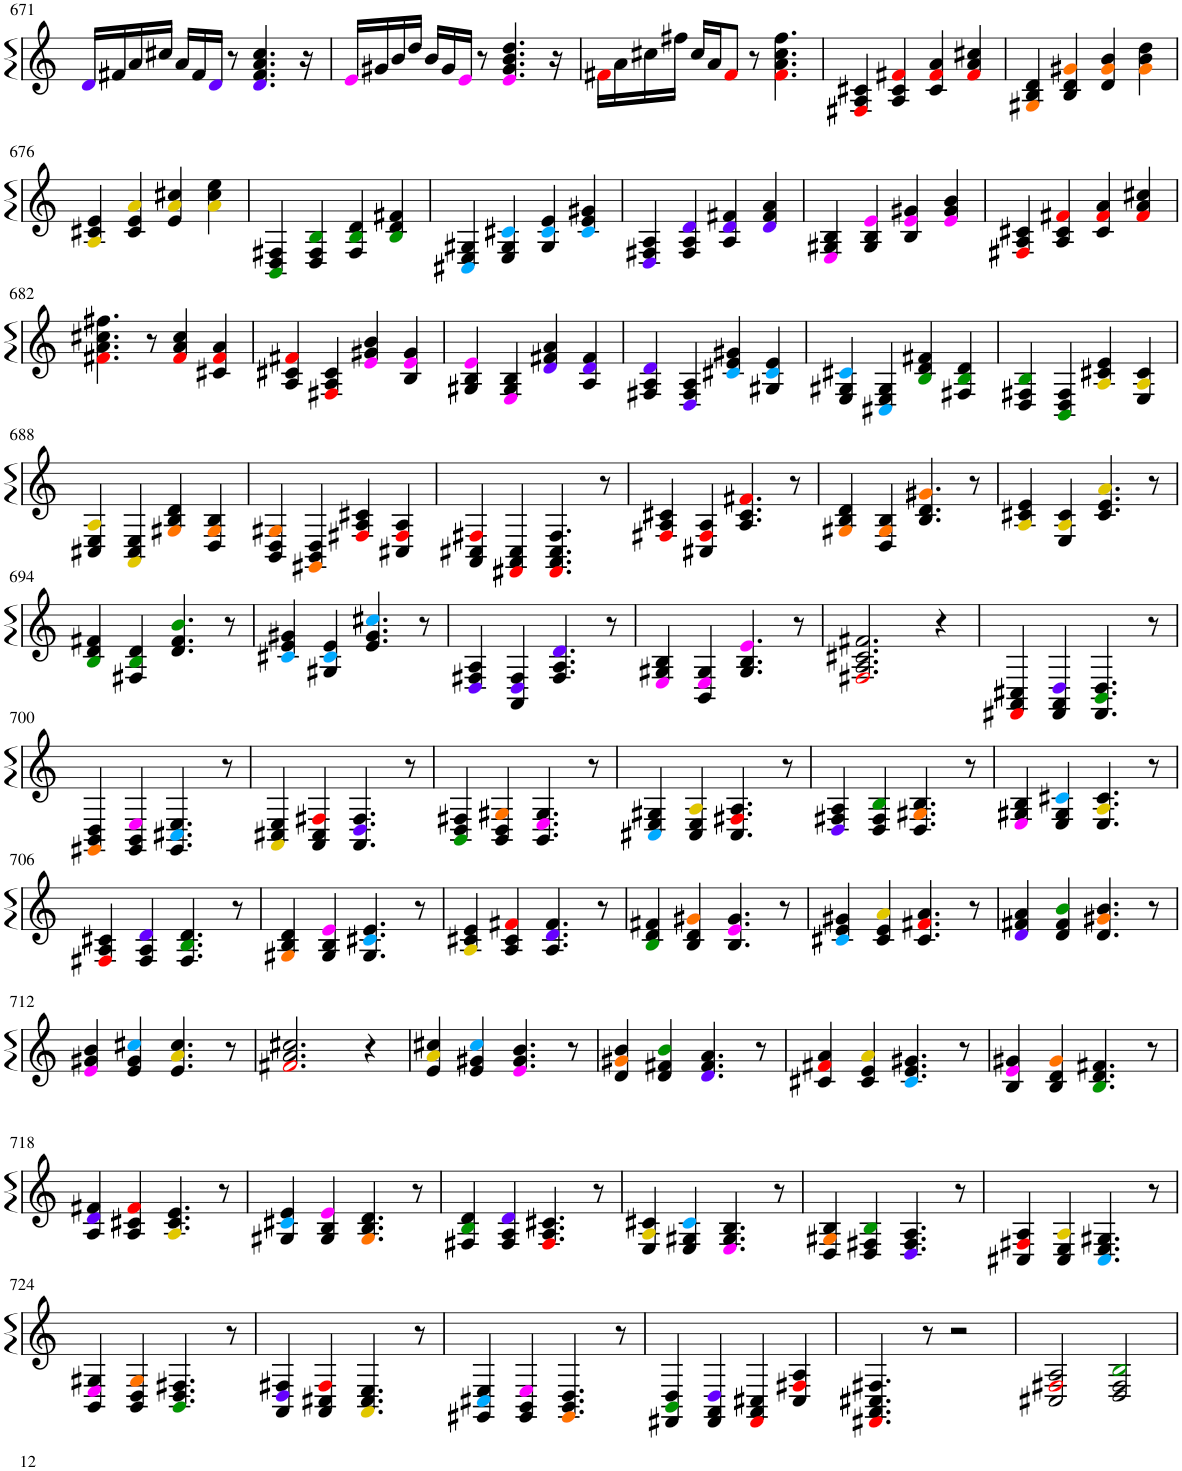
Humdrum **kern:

**kern
*part1
*staff1
*I"Piano
*I'Pno.
!!LO:PB:g=z
*clefG2
*k[]
*M4/4
=671
16di/LL
16f#X/
16a/
16cc#X/JJ
16a/LL
16f#/
16di/JJ
8r
4.di/ 4.f#/ 4.a/ 4.cc#/
16r
=672
16ej/LL
16g#X/
16b/
16dd/JJ
16b/LL
16g#/
16ej/JJ
8r
4.ej/ 4.g#/ 4.b/ 4.dd/
16r
=673
16f#XZ\LL
16a\
16cc#X\
16ff#X\JJ
16cc#/LL
16a/J
8f#Z/J
8r
4.f#Z\ 4.a\ 4.cc#\ 4.ff#\
=674
4F#XZ/ 4A/ 4c#X/
4A/ 4c#/ 4f#XZ/
4c#/ 4f#Z/ 4a/
4f#Z/ 4a/ 4cc#X/
=675
4G#XV/ 4B/ 4d/
4B/ 4d/ 4g#XV/
4d/ 4g#V/ 4b/
4g#V\ 4b\ 4dd\
!!LO:LB:g=z
=676
4AN/ 4c#X/ 4e/
4c#/ 4e/ 4aN/
4e/ 4aN/ 4cc#X/
4aN\ 4cc#\ 4ee\
=677
4BBl/ 4D/ 4F#X/
4D/ 4F#/ 4Bl/
4F#/ 4Bl/ 4d/
4Bl/ 4d/ 4f#X/
=678
4C#X!/ 4E/ 4G#X/
4E/ 4G#/ 4c#X!/
4G#/ 4c#!/ 4e/
4c#!/ 4e/ 4g#X/
=679
4Di/ 4F#X/ 4A/
4F#/ 4A/ 4di/
4A/ 4di/ 4f#X/
4di/ 4f#/ 4a/
=680
4Ej/ 4G#X/ 4B/
4G#/ 4B/ 4ej/
4B/ 4ej/ 4g#X/
4ej/ 4g#/ 4b/
=681
4F#XZ/ 4A/ 4c#X/
4A/ 4c#/ 4f#XZ/
4c#/ 4f#Z/ 4a/
4f#Z/ 4a/ 4cc#X/
!!LO:LB:g=z
=682
4.f#XZ\ 4.a\ 4.cc#X\ 4.ff#X\
8r
4f#Z/ 4a/ 4cc#/
4c#X/ 4f#Z/ 4a/
=683
4A/ 4c#X/ 4f#XZ/
4F#XZ/ 4A/ 4c#/
4ej/ 4g#X/ 4b/
4B/ 4ej/ 4g#/
=684
4G#X/ 4B/ 4ej/
4Ej/ 4G#/ 4B/
4di/ 4f#X/ 4a/
4A/ 4di/ 4f#/
=685
4F#X/ 4A/ 4di/
4Di/ 4F#/ 4A/
4c#X!/ 4e/ 4g#X/
4G#X/ 4c#!/ 4e/
=686
4E/ 4G#X/ 4c#X!/
4C#X!/ 4E/ 4G#/
4Bl/ 4d/ 4f#X/
4F#X/ 4Bl/ 4d/
=687
4D/ 4F#X/ 4Bl/
4BBl/ 4D/ 4F#/
4AN/ 4c#X/ 4e/
4E/ 4AN/ 4c#/
!!LO:LB:g=z
=688
4C#X/ 4E/ 4AN/
4AAN/ 4C#/ 4E/
4G#XV/ 4B/ 4d/
4D/ 4G#V/ 4B/
=689
4BB/ 4D/ 4G#XV/
4GG#XV/ 4BB/ 4D/
4F#XZ/ 4A/ 4c#X/
4C#X/ 4F#Z/ 4A/
=690
4AA/ 4C#X/ 4F#XZ/
4FF#XZ/ 4AA/ 4C#/
4.FF#Z/ 4.AA/ 4.C#/ 4.F#/
8r
=691
4F#XZ/ 4A/ 4c#X/
4C#X/ 4F#Z/ 4A/
4.A/ 4.c#/ 4.f#XZ/
8r
=692
4G#XV/ 4B/ 4d/
4D/ 4G#V/ 4B/
4.B/ 4.d/ 4.g#XV/
8r
=693
4AN/ 4c#X/ 4e/
4E/ 4AN/ 4c#/
4.c#/ 4.e/ 4.aN/
8r
!!LO:LB:g=z
=694
4Bl/ 4d/ 4f#X/
4F#X/ 4Bl/ 4d/
4.d/ 4.f#/ 4.bl/
8r
=695
4c#X!/ 4e/ 4g#X/
4G#X/ 4c#!/ 4e/
4.e/ 4.g#/ 4.cc#X!/
8r
=696
4Di/ 4F#X/ 4A/
4AA/ 4Di/ 4F#/
4.F#/ 4.A/ 4.di/
8r
=697
4Ej/ 4G#X/ 4B/
4BB/ 4Ej/ 4G#/
4.G#/ 4.B/ 4.ej/
8r
=698
2.F#XZ/ 2.A/ 2.c#X/ 2.f#X/
4r
=699
4FF#XZ/ 4AA/ 4C#X/
4FF#/ 4AA/ 4Di/
4.FF#/ 4.BBl/ 4.D/
8r
!!LO:LB:g=z
=700
4GG#XV/ 4BB/ 4D/
4GG#/ 4BB/ 4Ej/
4.GG#/ 4.C#X!/ 4.E/
8r
=701
4AAN/ 4C#X/ 4E/
4AA/ 4C#/ 4F#XZ/
4.AA/ 4.Di/ 4.F#/
8r
=702
4BBl/ 4D/ 4F#X/
4BB/ 4D/ 4G#XV/
4.BB/ 4.Ej/ 4.G#/
8r
=703
4C#X!/ 4E/ 4G#X/
4C#/ 4E/ 4AN/
4.C#/ 4.F#XZ/ 4.A/
8r
=704
4Di/ 4F#X/ 4A/
4D/ 4F#/ 4Bl/
4.D/ 4.G#XV/ 4.B/
8r
=705
4Ej/ 4G#X/ 4B/
4E/ 4G#/ 4c#X!/
4.E/ 4.AN/ 4.c#/
8r
!!LO:LB:g=z
=706
4F#XZ/ 4A/ 4c#X/
4F#/ 4A/ 4di/
4.F#/ 4.Bl/ 4.d/
8r
=707
4G#XV/ 4B/ 4d/
4G#/ 4B/ 4ej/
4.G#/ 4.c#X!/ 4.e/
8r
=708
4AN/ 4c#X/ 4e/
4A/ 4c#/ 4f#XZ/
4.A/ 4.di/ 4.f#/
8r
=709
4Bl/ 4d/ 4f#X/
4B/ 4d/ 4g#XV/
4.B/ 4.ej/ 4.g#/
8r
=710
4c#X!/ 4e/ 4g#X/
4c#/ 4e/ 4aN/
4.c#/ 4.f#XZ/ 4.a/
8r
=711
4di/ 4f#X/ 4a/
4d/ 4f#/ 4bl/
4.d/ 4.g#XV/ 4.b/
8r
!!LO:LB:g=z
=712
4ej/ 4g#X/ 4b/
4e/ 4g#/ 4cc#X!/
4.e/ 4.aN/ 4.cc#/
8r
=713
2.f#XZ/ 2.a/ 2.cc#X/
4r
=714
4e/ 4aN/ 4cc#X/
4e/ 4g#X/ 4cc#!/
4.ej/ 4.g#/ 4.b/
8r
=715
4d/ 4g#XV/ 4b/
4d/ 4f#X/ 4bl/
4.di/ 4.f#/ 4.a/
8r
=716
4c#X/ 4f#XZ/ 4a/
4c#/ 4e/ 4aN/
4.c#!/ 4.e/ 4.g#X/
8r
=717
4B/ 4ej/ 4g#X/
4B/ 4d/ 4g#V/
4.Bl/ 4.d/ 4.f#X/
8r
!!LO:LB:g=z
=718
4A/ 4di/ 4f#X/
4A/ 4c#X/ 4f#Z/
4.AN/ 4.c#/ 4.e/
8r
=719
4G#X/ 4c#X!/ 4e/
4G#/ 4B/ 4ej/
4.G#V/ 4.B/ 4.d/
8r
=720
4F#X/ 4Bl/ 4d/
4F#/ 4A/ 4di/
4.F#Z/ 4.A/ 4.c#X/
8r
=721
4E/ 4AN/ 4c#X/
4E/ 4G#X/ 4c#!/
4.Ej/ 4.G#/ 4.B/
8r
=722
4D/ 4G#XV/ 4B/
4D/ 4F#X/ 4Bl/
4.Di/ 4.F#/ 4.A/
8r
=723
4C#X/ 4F#XZ/ 4A/
4C#/ 4E/ 4AN/
4.C#!/ 4.E/ 4.G#X/
8r
!!LO:LB:g=z
=724
4BB/ 4Ej/ 4G#X/
4BB/ 4D/ 4G#V/
4.BBl/ 4.D/ 4.F#X/
8r
=725
4AA/ 4Di/ 4F#X/
4AA/ 4C#X/ 4F#Z/
4.AAN/ 4.C#/ 4.E/
8r
=726
4GG#X/ 4C#X!/ 4E/
4GG#/ 4BB/ 4Ej/
4.GG#V/ 4.BB/ 4.D/
8r
=727
4FF#X/ 4BBl/ 4D/
4FF#/ 4AA/ 4Di/
4FF#Z/ 4AA/ 4C#X/
4C#/ 4F#XZ/ 4A/
=728
4.FF#XZ/ 4.AA/ 4.C#X/ 4.F#X/
8r
2r
=729
2C#X/ 2F#XZ/ 2A/
2D/ 2F#/ 2Bl/
=
*-
